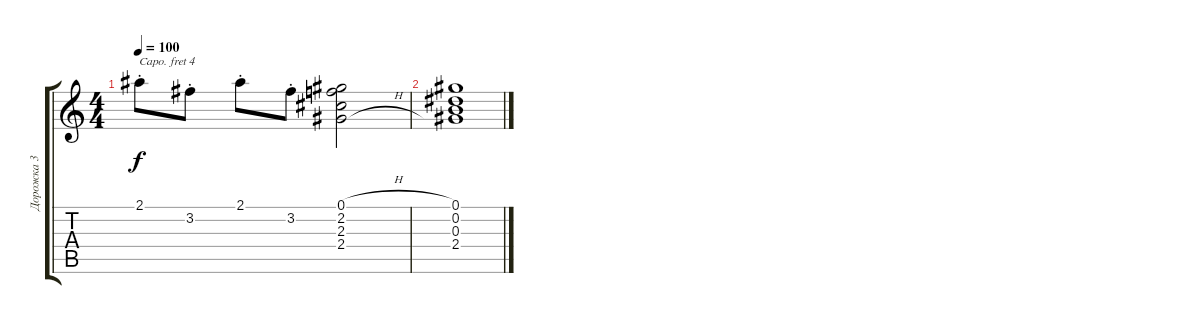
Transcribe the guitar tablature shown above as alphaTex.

\track ("Дорожка 3" "Дорожка 3") {instrument acousticguitarsteel}
\staff {score tabs}
\capo 4
\tuning (E4 B3 G3 D3 A2 E2) {hide}
\ts (4 4)
\tempo 100
\clef g2
\ks c
2.1{st}.8{dy f} 3.2{st}.8 2.1{st}.8 3.2{st}.8 (0.1{h} 2.2{h} 2.3{h} 2.4{h}).2{instrument accordion} |
(0.1 0.2 0.3 2.4).1{volume 7}
